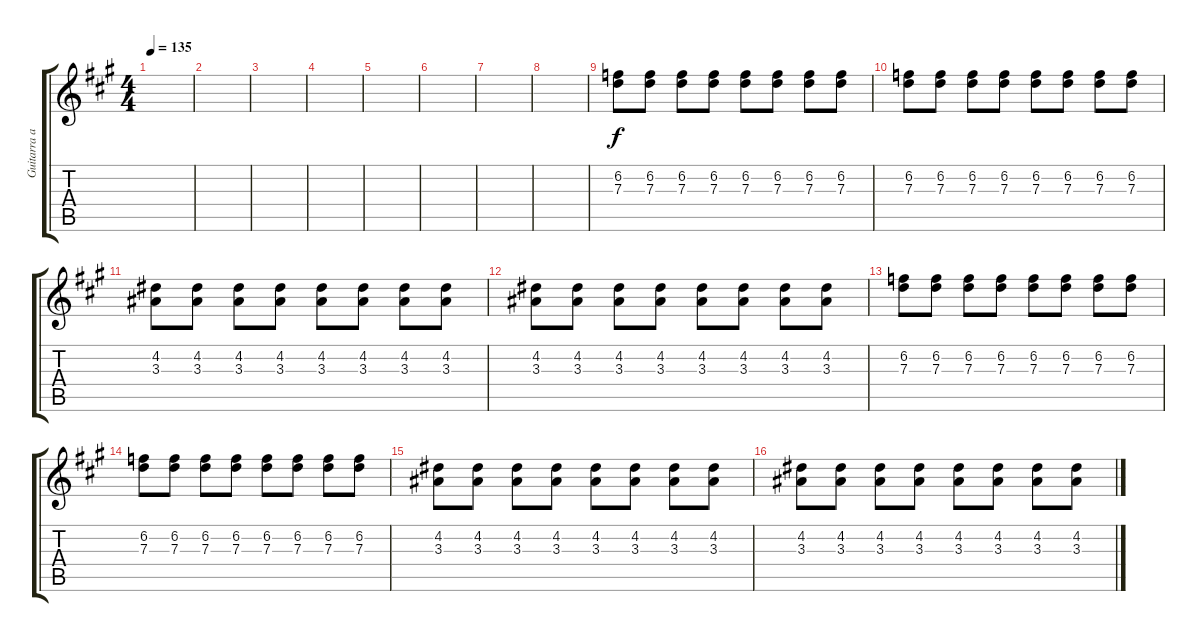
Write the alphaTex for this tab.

\track ("Guitarra acustica(2)" "Guitarra a") {instrument electricguitarjazz}
\staff {score tabs}
\tuning (E4 B3 G3 D3 A2 E2) {hide}
\ts (4 4)
\tempo 135
\clef g2
\ks a
|
|
|
|
|
|
|
|
(6.2 7.3).8 (6.2 7.3).8 (6.2 7.3).8 (6.2 7.3).8 (6.2 7.3).8 (6.2 7.3).8 (6.2 7.3).8 (6.2 7.3).8 |
(6.2 7.3).8 (6.2 7.3).8 (6.2 7.3).8 (6.2 7.3).8 (6.2 7.3).8 (6.2 7.3).8 (6.2 7.3).8 (6.2 7.3).8 |
(4.2 3.3).8 (4.2 3.3).8 (4.2 3.3).8 (4.2 3.3).8 (4.2 3.3).8 (4.2 3.3).8 (4.2 3.3).8 (4.2 3.3).8 |
(4.2 3.3).8 (4.2 3.3).8 (4.2 3.3).8 (4.2 3.3).8 (4.2 3.3).8 (4.2 3.3).8 (4.2 3.3).8 (4.2 3.3).8 |
(6.2 7.3).8 (6.2 7.3).8 (6.2 7.3).8 (6.2 7.3).8 (6.2 7.3).8 (6.2 7.3).8 (6.2 7.3).8 (6.2 7.3).8 |
(6.2 7.3).8 (6.2 7.3).8 (6.2 7.3).8 (6.2 7.3).8 (6.2 7.3).8 (6.2 7.3).8 (6.2 7.3).8 (6.2 7.3).8 |
(4.2 3.3).8 (4.2 3.3).8 (4.2 3.3).8 (4.2 3.3).8 (4.2 3.3).8 (4.2 3.3).8 (4.2 3.3).8 (4.2 3.3).8 |
(4.2 3.3).8 (4.2 3.3).8 (4.2 3.3).8 (4.2 3.3).8 (4.2 3.3).8 (4.2 3.3).8 (4.2 3.3).8 (4.2 3.3).8
